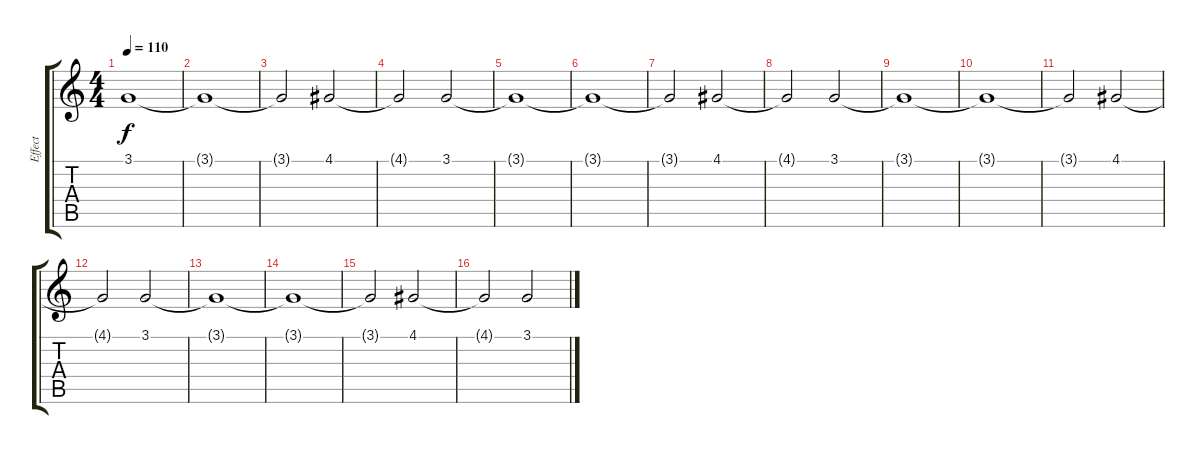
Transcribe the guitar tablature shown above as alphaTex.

\track ("Effect" "Effect") {instrument pad2warm}
\staff {score tabs}
\tuning (E4 B3 G3 D3 A2 E2) {hide}
\ts (4 4)
\tempo 110
\clef g2
\ks c
3.1{t}.1{dy f} |
3.1{t}.1 |
3.1{t}.2 4.1.2 |
4.1{t}.2 3.1.2 |
3.1{t}.1 |
3.1{t}.1 |
3.1{t}.2 4.1.2 |
4.1{t}.2 3.1.2 |
3.1{t}.1 |
3.1{t}.1 |
3.1{t}.2 4.1.2 |
4.1{t}.2 3.1.2 |
3.1{t}.1 |
3.1{t}.1 |
3.1{t}.2 4.1.2 |
4.1{t}.2 3.1.2
